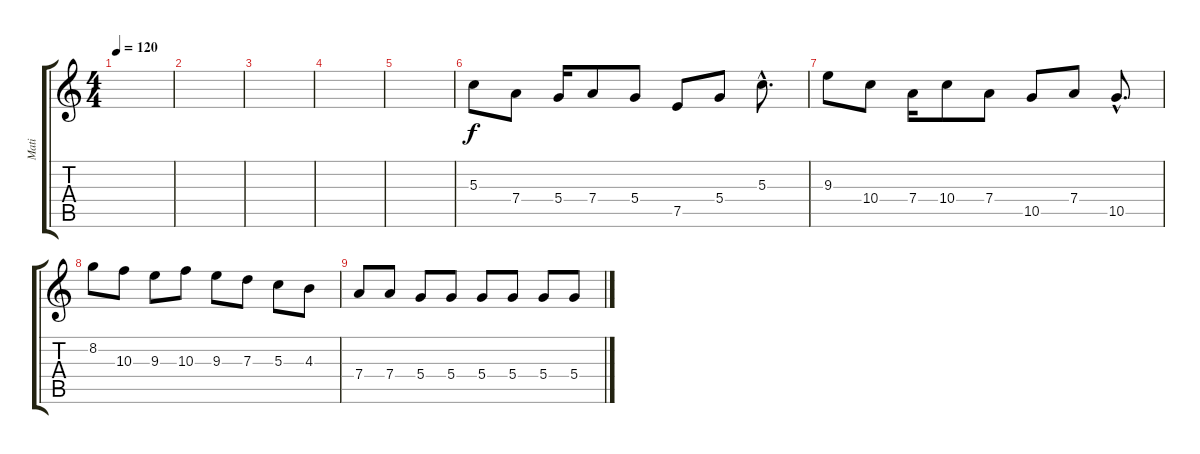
\track ("Mati" "Mati") {instrument acousticguitarnylon}
\staff {score tabs}
\tuning (E4 B3 G3 D3 A2 E2) {hide}
\ts (4 4)
\tempo 120
\clef g2
\ks c
|
|
|
|
|
5.3.8 7.4.8 5.4.16 7.4.8 5.4.8 7.5.8 5.4.8 5.3{hac}.8{d} |
9.3.8 10.4.8 7.4.16 10.4.8 7.4.8 10.5.8 7.4.8 10.5{hac}.8{d} |
8.2.8 10.3.8 9.3.8 10.3.8 9.3.8 7.3.8 5.3.8 4.3.8 |
7.4.8 7.4.8 5.4.8 5.4.8 5.4.8 5.4.8 5.4.8 5.4.8
